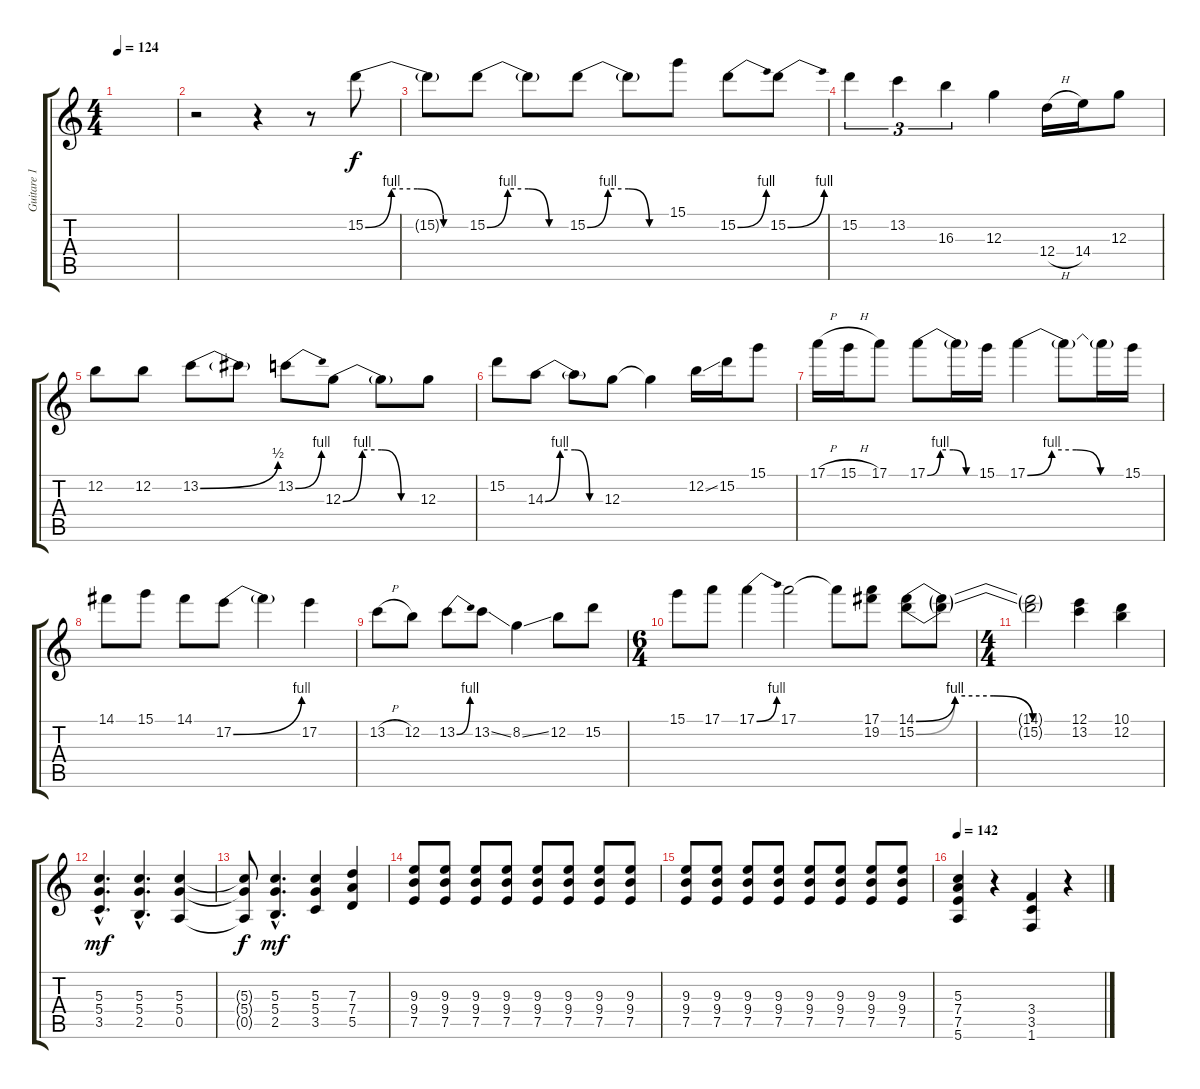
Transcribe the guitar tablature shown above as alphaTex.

\track ("Guitare 1" "Guitare 1") {instrument overdrivenguitar}
\staff {score tabs}
\tuning (E4 B3 G3 D3 A2 E2) {hide}
\ts (4 4)
\tempo 124
\clef g2
\ks c
|
r.2 r.4 r.8 15.2{be (custom 0 0 15 4 30 4 45 0 60 0)}.8 |
15.2{t}.8 15.2{be (custom 0 0 15 4 30 4 45 0 60 0)}.8 15.2{t}.8 15.2{be (custom 0 0 15 4 30 4 45 0 60 0)}.8 15.2{t}.8 15.1.8 15.2{be (bend 0 0 60 4)}.8 15.2{be (bend 0 0 60 4)}.8 |
15.2.4{tu (3 2)} 13.2.4{tu (3 2)} 16.3.4{tu (3 2)} 12.3.4 12.4{h}.16 14.4.16 12.3.8 |
12.2.8 12.2.8 13.2{be (bend 0 0 60 2)}.8 13.2{t}.8 13.2{be (bend 0 0 60 4)}.8 12.3{be (custom 0 0 15 4 30 4 45 0 60 0)}.8 12.3{t}.8 12.3.8 |
15.2.8 14.3{be (custom 0 0 15 4 30 4 45 0 60 0)}.8 14.3{t}.8 12.3.8 12.3{t}.4 12.2{ss}.16 15.2.16 15.1.8 |
17.1{h}.16 15.1{h}.16 17.1.8 17.1{be (custom 0 0 15 4 30 4 45 0 60 0)}.8 17.1{t}.16 15.1.16 17.1{be (custom 0 0 15 4 30 4 45 0 60 0)}.4 17.1{t}.8 17.1{t}.16 15.1.16 |
14.1.8 15.1.8 14.1.8 17.2{be (bend 0 0 60 4)}.8 17.2{t}.4 17.2.4 |
13.2{h}.8 12.2.8 13.2{be (bend 0 0 60 4)}.8 13.2{ss}.8 8.2{ss}.4 12.2.8 15.2.8 |
\ts (6 4)
15.1.8 17.1.8 17.1{be (bend 0 0 60 4)}.4 17.1.2 17.1{t}.8 (17.1 19.2).8 (14.1{be (custom 0 0 15 4 30 4 45 0 60 0)} 15.2{be (custom 0 0 15 4 30 4 45 0 60 0)}).8 (14.1{t} 15.2{t}).8 |
\ts (4 4)
(14.1{t} 15.2{t}).2 (12.1 13.2).4 (10.1 12.2).4 |
(5.3{hac} 5.4{hac} 3.5{hac}).4{d dy mf balance 0} (5.3{hac} 5.4{hac} 2.5{hac}).4{d} (5.3 5.4 0.5).4 |
(5.3{t} 5.4{t} 0.5{t}).8{dy f} (5.3{hac} 5.4{hac} 2.5{hac}).4{d dy mf} (5.3 5.4 3.5).4 (7.3 7.4 5.5).4 |
(9.3 9.4 7.5).8 (9.3 9.4 7.5).8 (9.3 9.4 7.5).8 (9.3 9.4 7.5).8 (9.3 9.4 7.5).8 (9.3 9.4 7.5).8 (9.3 9.4 7.5).8 (9.3 9.4 7.5).8 |
(9.3 9.4 7.5).8 (9.3 9.4 7.5).8 (9.3 9.4 7.5).8 (9.3 9.4 7.5).8 (9.3 9.4 7.5).8 (9.3 9.4 7.5).8 (9.3 9.4 7.5).8 (9.3 9.4 7.5).8 |
\tempo 142
(5.3 7.4 7.5 5.6).4 r.4 (3.4 3.5 1.6).4 r.4
